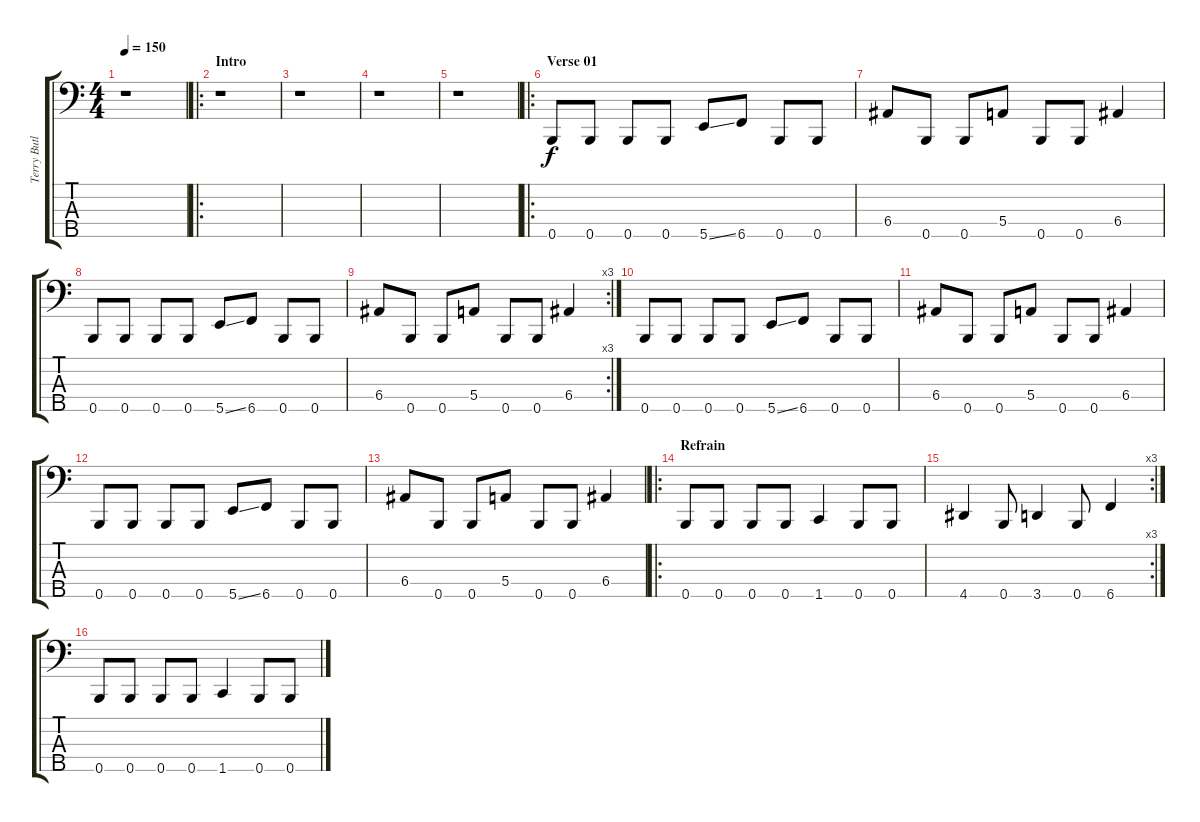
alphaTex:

\track ("Terry Butler" "Terry Butl") {instrument electricbassfinger}
\staff {score tabs}
\tuning (G2 D2 A1 E1 B0) {hide}
\ts (4 4)
\tempo 150
\clef f4
\ks c
r.1{dy f instrument electricbassfinger} |
\ro
\section ("" "Intro")
r.1 |
r.1 |
r.1 |
r.1 |
\ro
\section ("" "Verse 01")
0.5.8 0.5.8 0.5.8 0.5.8 5.5{ss}.8 6.5.8 0.5.8 0.5.8 |
6.4.8 0.5.8 0.5.8 5.4.8 0.5.8 0.5.8 6.4.4 |
0.5.8 0.5.8 0.5.8 0.5.8 5.5{ss}.8 6.5.8 0.5.8 0.5.8 |
\rc 3
6.4.8 0.5.8 0.5.8 5.4.8 0.5.8 0.5.8 6.4.4 |
0.5.8 0.5.8 0.5.8 0.5.8 5.5{ss}.8 6.5.8 0.5.8 0.5.8 |
6.4.8 0.5.8 0.5.8 5.4.8 0.5.8 0.5.8 6.4.4 |
0.5.8 0.5.8 0.5.8 0.5.8 5.5{ss}.8 6.5.8 0.5.8 0.5.8 |
6.4.8 0.5.8 0.5.8 5.4.8 0.5.8 0.5.8 6.4.4 |
\ro
\section ("" "Refrain")
0.5.8 0.5.8 0.5.8 0.5.8 1.5.4 0.5.8 0.5.8 |
\rc 3
4.5.4 0.5.8 3.5.4 0.5.8 6.5.4 |
0.5.8 0.5.8 0.5.8 0.5.8 1.5.4 0.5.8 0.5.8
